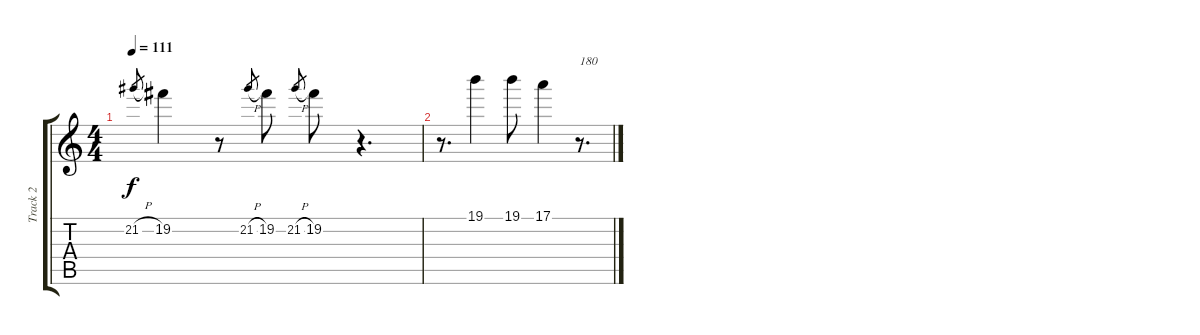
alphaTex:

\track ("Track 2" "Track 2") {instrument acousticguitarnylon}
\staff {score tabs}
\tuning (E4 B3 G3 D3 A2 E2) {hide}
\ts (4 4)
\tempo 111
\clef g2
\ks c
21.2{h}.8{gr dy f} 19.2.4 r.8 21.2{h}.8{gr} 19.2.8 21.2{h}.8{gr} 19.2.8 r.4{d} |
r.8{d} 19.1.4 19.1.8 17.1.4 r.8{d txt "180"}
